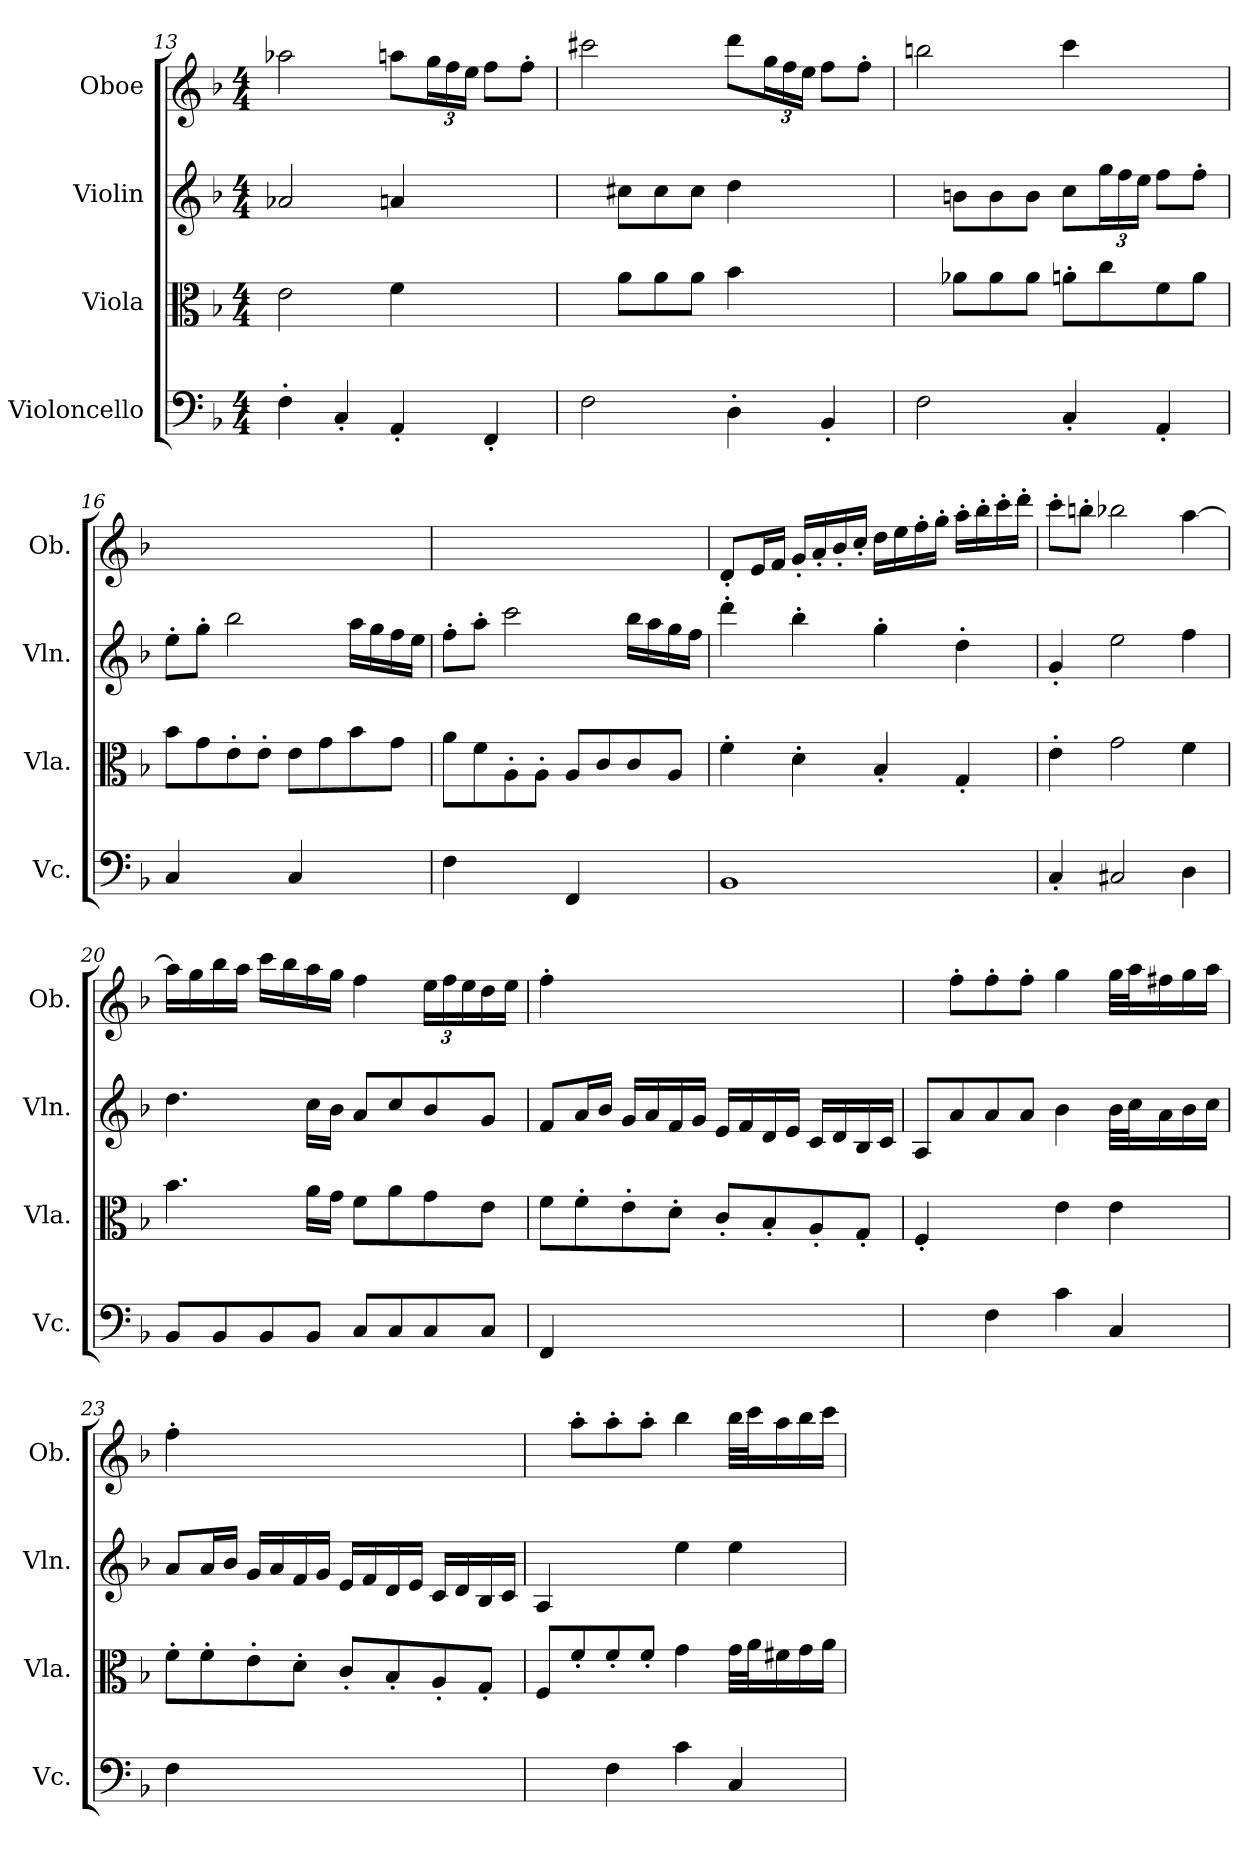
**kern	**kern	**kern	**kern
*part4	*part3	*part2	*part1
*staff4	*staff3	*staff2	*staff1
*I"Violoncello	*I"Viola	*I"Violin	*I"Oboe
*I'Vc.	*I'Vla.	*I'Vln.	*I'Ob.
!!LO:PB:g=z
*clefF4	*clefC3	*clefG2	*clefG2
*k[b-]	*k[b-]	*k[b-]	*k[b-]
*M4/4	*M4/4	*M4/4	*M4/4
=13	=13	=13	=13
4F'\	2e\	2a-X/	2aa-X\
4C'/	.	.	.
4AA'/	4f\	4an/	8aan\L
*	*	*	*Xbrackettup
.	.	.	24gg\L
.	.	.	24ff\
.	.	.	24ee\JJ
4FF'/	4ryy	4ryy	8ff\L
.	.	.	8ff'\J
=14	=14	=14	=14
2F\	8ryy	8ryy	2ccc#X\
.	8a\L	8cc#X\L	.
.	8a\	8cc#\	.
.	8a\J	8cc#\J	.
4D'\	4b-\	4dd\	8ddd\L
.	.	.	24gg\L
.	.	.	24ff\
.	.	.	24ee\JJ
4BB-'/	4ryy	4ryy	8ff\L
.	.	.	8ff'\J
=15	=15	=15	=15
2F\	8ryy	8ryy	2bbn\
.	8a-X\L	8bn\L	.
.	8a-\	8b\	.
.	8a-\J	8b\J	.
4C'/	8an'\L	8cc\L	4ccc\
*	*	*Xbrackettup	*
.	8cc\	24gg\L	.
.	.	24ff\	.
.	.	24ee\JJ	.
4AA'/	8f\	8ff\L	4ryy
.	8a\J	8ff'\J	.
=16	=16	=16	=16
4C/	8b-\L	8ee'\L	1ryy
.	8g\	8gg'\J	.
4ryy	8e'\	2bb-\	.
.	8e'\J	.	.
4C/	8e\L	.	.
.	8g\	.	.
4ryy	8b-\	16aa\LL	.
.	.	16gg\	.
.	8g\J	16ff\	.
.	.	16ee\JJ	.
!!LO:LB:g=z
=17	=17	=17	=17
4F\	8a\L	8ff'\L	1ryy
.	8f\	8aa'\J	.
4ryy	8A'\	2ccc\	.
.	8A'\J	.	.
4FF/	8A/L	.	.
.	8c/	.	.
4ryy	8c/	16bb-\LL	.
.	.	16aa\	.
.	8A/J	16gg\	.
.	.	16ff\JJ	.
=18	=18	=18	=18
1BB-	4f'\	4ddd'\	8d'/L
.	.	.	16e/L
.	.	.	16f/JJ
.	4d'\	4bb-'\	16g'/LL
.	.	.	16a'/
.	.	.	16b-'/
.	.	.	16cc'/JJ
.	4B-'/	4gg'\	16dd\LL
.	.	.	16ee\
.	.	.	16ff'\
.	.	.	16gg'\JJ
.	4G'/	4dd'\	16aa'\LL
.	.	.	16bb-'\
.	.	.	16ccc'\
.	.	.	16ddd'\JJ
=19	=19	=19	=19
4C'/	4e'\	4g'/	8ccc'\L
.	.	.	8bbn'\J
2C#X/	2g\	2ee\	2bb-X\
4D\	4f\	4ff\	[4aa\
!!LO:LB:g=z
=20	=20	=20	=20
8BB-/L	4.b-\	4.dd\	16aa\LL]
.	.	.	16gg\
8BB-/	.	.	16bb-\
.	.	.	16aa\JJ
8BB-/	.	.	16ccc\LL
.	.	.	16bb-\
8BB-/J	16a\LL	16cc\LL	16aa\
.	16g\JJ	16b-\JJ	16gg\JJ
8C/L	8f\L	8a/L	4ff\
8C/	8a\	8cc/	.
8C/	8g\	8b-/	24ee\LL
.	.	.	24ff\
.	.	.	24ee\
8C/J	8e\J	8g/J	16dd\
.	.	.	16ee\JJ
=21	=21	=21	=21
4FF/	8f\L	8f/L	4ff'\
.	8f'\	16a/L	.
.	.	16b-/JJ	.
4ryy	8e'\	16g/LL	4ryy
.	.	16a/	.
.	8d'\J	16f/	.
.	.	16g/JJ	.
2ryy	8c'/L	16e/LL	2ryy
.	.	16f/	.
.	8B-'/	16d/	.
.	.	16e/JJ	.
.	8A'/	16c/LL	.
.	.	16d/	.
.	8G'/J	16B-/	.
.	.	16c/JJ	.
=22	=22	=22	=22
4ryy	4F'/	8A/L	8ryy
.	.	8a/	8ff'\L
4F\	4ryy	8a/	8ff'\
.	.	8a/J	8ff'\J
4c\	4e\	4b-\	4gg\
4C/	4e\	32b-\LLL	32gg\LLL
.	.	32cc\J	32aa\J
.	.	16a\	16ff#X\
.	.	16b-\	16gg\
.	.	16cc\JJ	16aa\JJ
!!LO:PB:g=z
=23	=23	=23	=23
4F\	8f'\L	8a/L	4ff'\
.	8f'\	16a/L	.
.	.	16b-/JJ	.
4ryy	8e'\	16g/LL	4ryy
.	.	16a/	.
.	8d'\J	16f/	.
.	.	16g/JJ	.
2ryy	8c'/L	16e/LL	2ryy
.	.	16f/	.
.	8B-'/	16d/	.
.	.	16e/JJ	.
.	8A'/	16c/LL	.
.	.	16d/	.
.	8G'/J	16B-/	.
.	.	16c/JJ	.
=24	=24	=24	=24
4ryy	8F/L	4A/	8ryy
.	8f'/	.	8aa'\L
4F\	8f'/	4ryy	8aa'\
.	8f'/J	.	8aa'\J
4c\	4g\	4ee\	4bb-\
4C/	32g\LLL	4ee\	32bb-\LLL
.	32a\J	.	32ccc\J
.	16f#X\	.	16aa\
.	16g\	.	16bb-\
.	16a\JJ	.	16ccc\JJ
=	=	=	=
*-	*-	*-	*-
